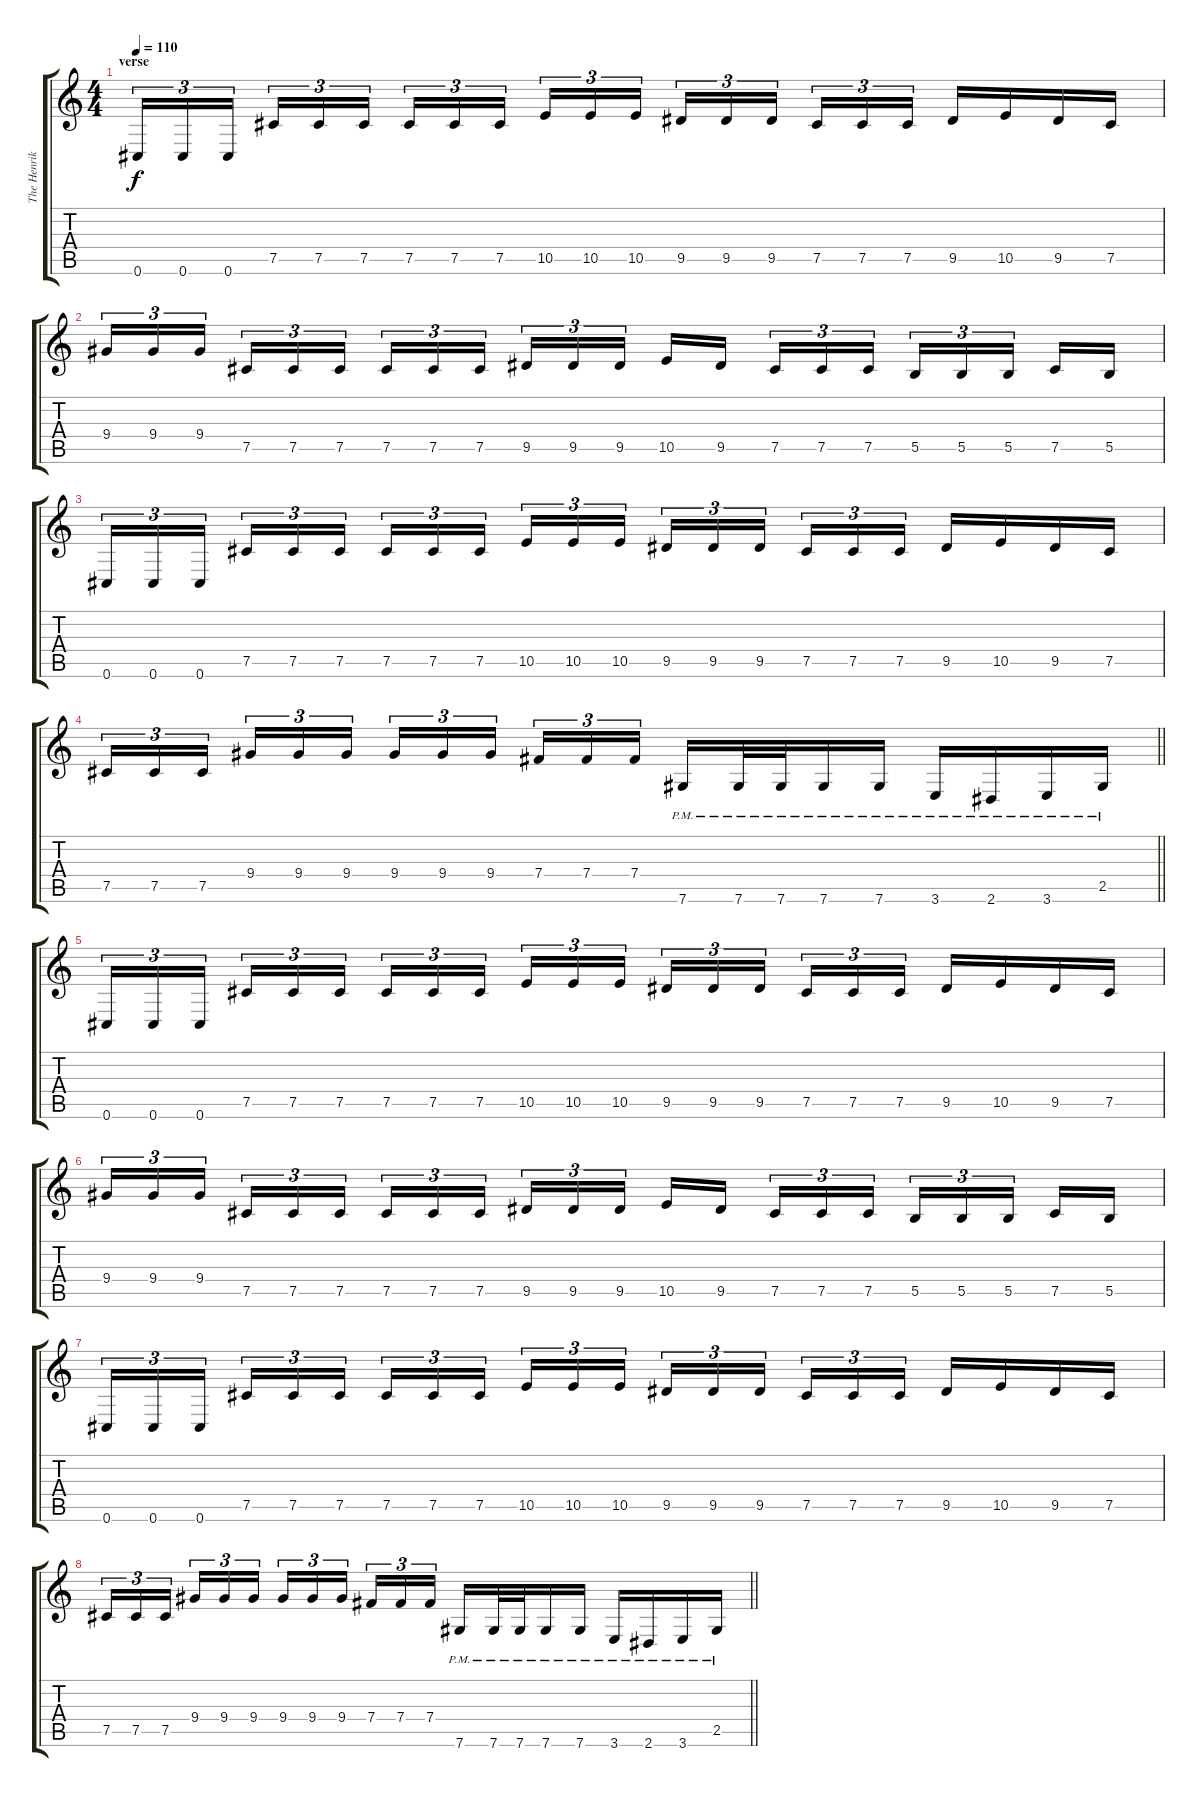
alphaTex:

\track ("The Henriksson" "The Henrik") {instrument distortionguitar}
\staff {score tabs}
\tuning (Db4 Ab3 E3 B2 Gb2 Db2) {hide}
\ts (4 4)
\section ("" "verse")
\tempo 110
\clef g2
\ks c
0.6.16{tu (3 2) dy f} 0.6.16{tu (3 2)} 0.6.16{tu (3 2) beam splitsecondary} 7.5.16{tu (3 2)} 7.5.16{tu (3 2)} 7.5.16{tu (3 2)} 7.5.16{tu (3 2)} 7.5.16{tu (3 2)} 7.5.16{tu (3 2) beam splitsecondary} 10.5.16{tu (3 2)} 10.5.16{tu (3 2)} 10.5.16{tu (3 2)} 9.5.16{tu (3 2)} 9.5.16{tu (3 2)} 9.5.16{tu (3 2) beam splitsecondary} 7.5.16{tu (3 2)} 7.5.16{tu (3 2)} 7.5.16{tu (3 2)} 9.5.16 10.5.16 9.5.16 7.5.16 |
9.4.16{tu (3 2)} 9.4.16{tu (3 2)} 9.4.16{tu (3 2) beam splitsecondary} 7.5.16{tu (3 2)} 7.5.16{tu (3 2)} 7.5.16{tu (3 2)} 7.5.16{tu (3 2)} 7.5.16{tu (3 2)} 7.5.16{tu (3 2) beam splitsecondary} 9.5.16{tu (3 2)} 9.5.16{tu (3 2)} 9.5.16{tu (3 2)} 10.5.16 9.5.16{beam splitsecondary} 7.5.16{tu (3 2)} 7.5.16{tu (3 2)} 7.5.16{tu (3 2)} 5.5.16{tu (3 2)} 5.5.16{tu (3 2)} 5.5.16{tu (3 2) beam splitsecondary} 7.5.16 5.5.16 |
0.6.16{tu (3 2)} 0.6.16{tu (3 2)} 0.6.16{tu (3 2) beam splitsecondary} 7.5.16{tu (3 2)} 7.5.16{tu (3 2)} 7.5.16{tu (3 2)} 7.5.16{tu (3 2)} 7.5.16{tu (3 2)} 7.5.16{tu (3 2) beam splitsecondary} 10.5.16{tu (3 2)} 10.5.16{tu (3 2)} 10.5.16{tu (3 2)} 9.5.16{tu (3 2)} 9.5.16{tu (3 2)} 9.5.16{tu (3 2) beam splitsecondary} 7.5.16{tu (3 2)} 7.5.16{tu (3 2)} 7.5.16{tu (3 2)} 9.5.16 10.5.16 9.5.16 7.5.16 |
\barLineRight lightlight
7.5.16{tu (3 2)} 7.5.16{tu (3 2)} 7.5.16{tu (3 2) beam splitsecondary} 9.4.16{tu (3 2)} 9.4.16{tu (3 2)} 9.4.16{tu (3 2)} 9.4.16{tu (3 2)} 9.4.16{tu (3 2)} 9.4.16{tu (3 2) beam splitsecondary} 7.4.16{tu (3 2)} 7.4.16{tu (3 2)} 7.4.16{tu (3 2)} 7.6{pm}.16 7.6{pm}.32 7.6{pm}.32 7.6{pm}.16 7.6{pm}.16 3.6{pm}.16 2.6{pm}.16 3.6{pm}.16 2.5{pm}.16 |
\section ("" "")
0.6.16{tu (3 2)} 0.6.16{tu (3 2)} 0.6.16{tu (3 2) beam splitsecondary} 7.5.16{tu (3 2)} 7.5.16{tu (3 2)} 7.5.16{tu (3 2)} 7.5.16{tu (3 2)} 7.5.16{tu (3 2)} 7.5.16{tu (3 2) beam splitsecondary} 10.5.16{tu (3 2)} 10.5.16{tu (3 2)} 10.5.16{tu (3 2)} 9.5.16{tu (3 2)} 9.5.16{tu (3 2)} 9.5.16{tu (3 2) beam splitsecondary} 7.5.16{tu (3 2)} 7.5.16{tu (3 2)} 7.5.16{tu (3 2)} 9.5.16 10.5.16 9.5.16 7.5.16 |
9.4.16{tu (3 2)} 9.4.16{tu (3 2)} 9.4.16{tu (3 2) beam splitsecondary} 7.5.16{tu (3 2)} 7.5.16{tu (3 2)} 7.5.16{tu (3 2)} 7.5.16{tu (3 2)} 7.5.16{tu (3 2)} 7.5.16{tu (3 2) beam splitsecondary} 9.5.16{tu (3 2)} 9.5.16{tu (3 2)} 9.5.16{tu (3 2)} 10.5.16 9.5.16{beam splitsecondary} 7.5.16{tu (3 2)} 7.5.16{tu (3 2)} 7.5.16{tu (3 2)} 5.5.16{tu (3 2)} 5.5.16{tu (3 2)} 5.5.16{tu (3 2) beam splitsecondary} 7.5.16 5.5.16 |
0.6.16{tu (3 2)} 0.6.16{tu (3 2)} 0.6.16{tu (3 2) beam splitsecondary} 7.5.16{tu (3 2)} 7.5.16{tu (3 2)} 7.5.16{tu (3 2)} 7.5.16{tu (3 2)} 7.5.16{tu (3 2)} 7.5.16{tu (3 2) beam splitsecondary} 10.5.16{tu (3 2)} 10.5.16{tu (3 2)} 10.5.16{tu (3 2)} 9.5.16{tu (3 2)} 9.5.16{tu (3 2)} 9.5.16{tu (3 2) beam splitsecondary} 7.5.16{tu (3 2)} 7.5.16{tu (3 2)} 7.5.16{tu (3 2)} 9.5.16 10.5.16 9.5.16 7.5.16 |
\barLineRight lightlight
7.5.16{tu (3 2)} 7.5.16{tu (3 2)} 7.5.16{tu (3 2) beam splitsecondary} 9.4.16{tu (3 2)} 9.4.16{tu (3 2)} 9.4.16{tu (3 2)} 9.4.16{tu (3 2)} 9.4.16{tu (3 2)} 9.4.16{tu (3 2) beam splitsecondary} 7.4.16{tu (3 2)} 7.4.16{tu (3 2)} 7.4.16{tu (3 2)} 7.6{pm}.16 7.6{pm}.32 7.6{pm}.32 7.6{pm}.16 7.6{pm}.16 3.6{pm}.16 2.6{pm}.16 3.6{pm}.16 2.5{pm}.16
